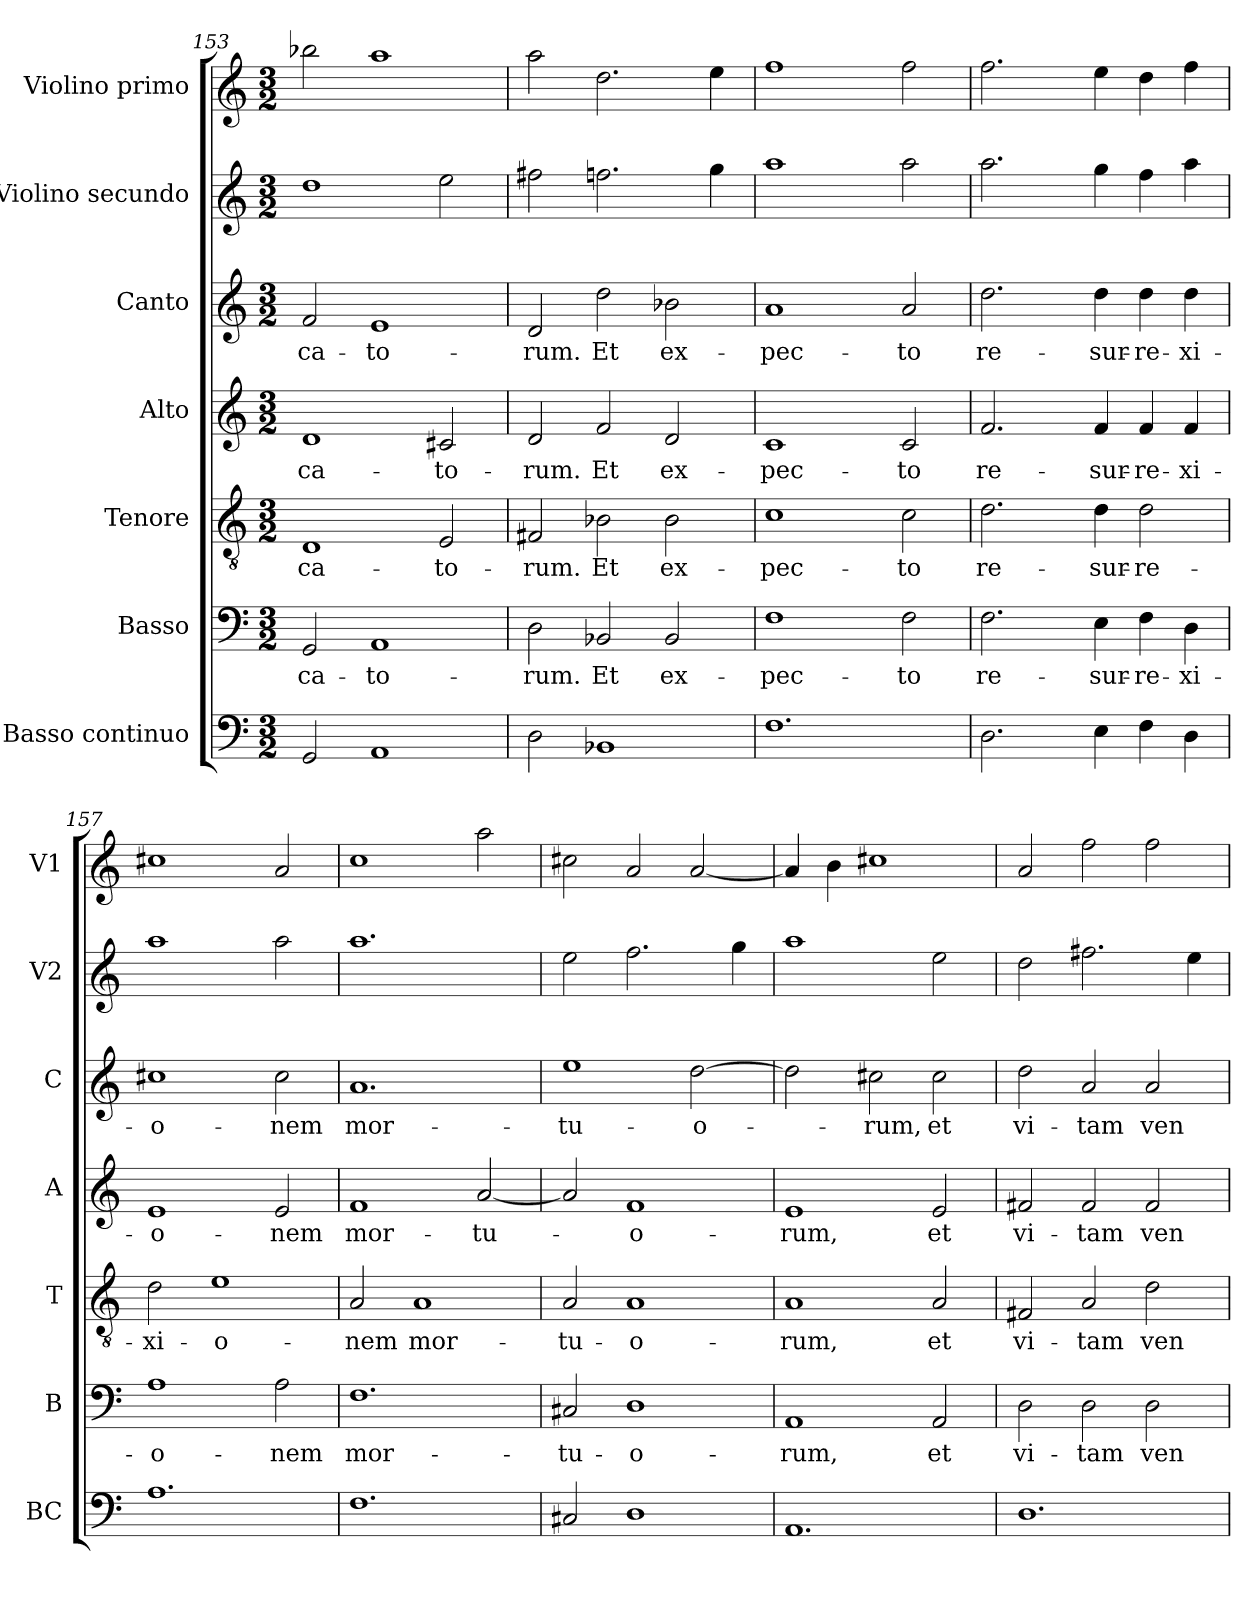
**kern	**kern	**text	**kern	**text	**kern	**text	**kern	**text	**kern	**kern
*part7	*part6	*part6	*part5	*part5	*part4	*part4	*part3	*part3	*part2	*part1
*staff7	*staff6	*staff6	*staff5	*staff5	*staff4	*staff4	*staff3	*staff3	*staff2	*staff1
*I"Basso continuo	*I"Basso	*	*I"Tenore	*	*I"Alto	*	*I"Canto	*	*I"Violino secundo	*I"Violino primo
*I'BC	*I'B	*	*I'T	*	*I'A	*	*I'C	*	*I'V2	*I'V1
*clefF4	*clefF4	*	*clefGv2	*	*clefG2	*	*clefG2	*	*clefG2	*clefG2
*k[]	*k[]	*	*k[]	*	*k[]	*	*k[]	*	*k[]	*k[]
*C:	*C:	*	*C:	*	*C:	*	*C:	*	*C:	*C:
*M3/2	*M3/2	*	*M3/2	*	*M3/2	*	*M3/2	*	*M3/2	*M3/2
=153	=153	=153	=153	=153	=153	=153	=153	=153	=153	=153
*^	*	*	*	*	*	*	*	*	*	*
!	!	!	!LO:LY:b	!	!LO:LY:b	!	!LO:LY:b	!	!LO:LY:b	!	!
2GG/	2ryy	2GG/	-ca-	1D	-ca-	1d	-ca-	2f/	-ca-	1dd	2bb-X\
!	!	!	!LO:LY:b	!	!	!	!	!	!LO:LY:b	!	!
1AA	2ryy	1AA	-to-	.	.	.	.	1e	-to-	.	1aa
!	!	!	!	!	!LO:LY:b	!	!LO:LY:b	!	!	!	!
.	2ryy	.	.	2E/	-to-	2c#X/	-to-	.	.	2ee\	.
!!LO:LB:g=z
=154	=154	=154	=154	=154	=154	=154	=154	=154	=154	=154	=154
!	!	!	!LO:LY:b	!	!LO:LY:b	!	!LO:LY:b	!	!LO:LY:b	!	!
2D\	2ryy	2D\	-rum.	2F#X/	-rum.	2d/	-rum.	2d/	-rum.	2ff#X\	2aa\
!	!	!	!LO:LY:b	!	!LO:LY:b	!	!LO:LY:b	!	!LO:LY:b	!	!
1BB-X	2ryy	2BB-X/	Et	2B-X\	Et	2f/	Et	2dd\	Et	2.ffn\	2.dd\
!	!	!	!LO:LY:b	!	!LO:LY:b	!	!LO:LY:b	!	!LO:LY:b	!	!
.	2ryy	2BB-/	ex-	2B-\	ex-	2d/	ex-	2b-X\	ex-	.	.
.	.	.	.	.	.	.	.	.	.	4gg\	4ee\
=155	=155	=155	=155	=155	=155	=155	=155	=155	=155	=155	=155
!	!	!	!LO:LY:b	!	!LO:LY:b	!	!LO:LY:b	!	!LO:LY:b	!	!
1.F	2ryy	1F	-pec-	1c	-pec-	1c	-pec-	1a	-pec-	1aa	1ff
.	2ryy	.	.	.	.	.	.	.	.	.	.
!	!	!	!LO:LY:b	!	!LO:LY:b	!	!LO:LY:b	!	!LO:LY:b	!	!
.	2ryy	2F\	-to	2c\	-to	2c/	-to	2a/	-to	2aa\	2ff\
=156	=156	=156	=156	=156	=156	=156	=156	=156	=156	=156	=156
!	!	!	!LO:LY:b	!	!LO:LY:b	!	!LO:LY:b	!	!LO:LY:b	!	!
2.D\	2ryy	2.F\	re-	2.d\	re-	2.f/	re-	2.dd\	re-	2.aa\	2.ff\
.	2ryy	.	.	.	.	.	.	.	.	.	.
!	!	!	!LO:LY:b	!	!LO:LY:b	!	!LO:LY:b	!	!LO:LY:b	!	!
4E\	.	4E\	-sur-	4d\	-sur-	4f/	-sur-	4dd\	-sur-	4gg\	4ee\
!	!	!	!LO:LY:b	!	!LO:LY:b	!	!LO:LY:b	!	!LO:LY:b	!	!
4F\	2ryy	4F\	-re-	2d\	-re-	4f/	-re-	4dd\	-re-	4ff\	4dd\
!	!	!	!LO:LY:b	!	!	!	!LO:LY:b	!	!LO:LY:b	!	!
4D\	.	4D\	-xi-	.	.	4f/	-xi-	4dd\	-xi-	4aa\	4ff\
=157	=157	=157	=157	=157	=157	=157	=157	=157	=157	=157	=157
!	!	!	!LO:LY:b	!	!LO:LY:b	!	!LO:LY:b	!	!LO:LY:b	!	!
1.A	2ryy	1A	-o-	2d\	-xi-	1e	-o-	1cc#X	-o-	1aa	1cc#X
!	!	!	!	!	!LO:LY:b	!	!	!	!	!	!
.	2ryy	.	.	1e	-o-	.	.	.	.	.	.
!	!	!	!LO:LY:b	!	!	!	!LO:LY:b	!	!LO:LY:b	!	!
.	2ryy	2A\	-nem	.	.	2e/	-nem	2cc#\	-nem	2aa\	2a/
=158	=158	=158	=158	=158	=158	=158	=158	=158	=158	=158	=158
!	!	!	!LO:LY:b	!	!LO:LY:b	!	!LO:LY:b	!	!LO:LY:b	!	!
1.F	2ryy	1.F	mor-	2A/	-nem	1f	mor-	1.a	mor-	1.aa	1cc
!	!	!	!	!	!LO:LY:b	!	!	!	!	!	!
.	2ryy	.	.	1A	mor-	.	.	.	.	.	.
!	!	!	!	!	!	!	!LO:LY:b	!	!	!	!
.	2ryy	.	.	.	.	[2a/	-tu-	.	.	.	2aa\
=159	=159	=159	=159	=159	=159	=159	=159	=159	=159	=159	=159
!	!	!	!LO:LY:b	!	!LO:LY:b	!	!	!	!LO:LY:b	!	!
2C#X/	2ryy	2C#X/	-tu-	2A/	-tu-	2a/]	.	1ee	-tu-	2ee\	2cc#X\
!	!	!	!LO:LY:b	!	!LO:LY:b	!	!LO:LY:b	!	!	!	!
1D	2ryy	1D	-o-	1A	-o-	1f	-o-	.	.	2.ff\	2a/
!	!	!	!	!	!	!	!	!	!LO:LY:b	!	!
.	2ryy	.	.	.	.	.	.	[2dd\	-o-	.	[2a/
.	.	.	.	.	.	.	.	.	.	4gg\	.
!!LO:PB:g=z
=160	=160	=160	=160	=160	=160	=160	=160	=160	=160	=160	=160
!	!	!	!LO:LY:b	!	!LO:LY:b	!	!LO:LY:b	!	!	!	!
1.AA	2ryy	1AA	-rum,	1A	-rum,	1e	-rum,	2dd\]	.	1aa	4a/]
.	.	.	.	.	.	.	.	.	.	.	4b\
!	!	!	!	!	!	!	!	!	!LO:LY:b	!	!
.	2ryy	.	.	.	.	.	.	2cc#X\	-rum,	.	1cc#X
!	!	!	!LO:LY:b	!	!LO:LY:b	!	!LO:LY:b	!	!LO:LY:b	!	!
.	2ryy	2AA/	et	2A/	et	2e/	et	2cc#\	et	2ee\	.
=161	=161	=161	=161	=161	=161	=161	=161	=161	=161	=161	=161
!	!	!	!LO:LY:b	!	!LO:LY:b	!	!LO:LY:b	!	!LO:LY:b	!	!
1.D	2ryy	2D\	vi-	2F#X/	vi-	2f#X/	vi-	2dd\	vi-	2dd\	2a/
!	!	!	!LO:LY:b	!	!LO:LY:b	!	!LO:LY:b	!	!LO:LY:b	!	!
.	2ryy	2D\	-tam	2A/	-tam	2f#/	-tam	2a/	-tam	2.ff#X\	2ff\
!	!	!	!LO:LY:b	!	!LO:LY:b	!	!LO:LY:b	!	!LO:LY:b	!	!
.	2ryy	2D\	ven-	2d\	ven-	2f#/	ven-	2a/	ven-	.	2ff\
.	.	.	.	.	.	.	.	.	.	4ee\	.
*v	*v	*	*	*	*	*	*	*	*	*	*
=	=	=	=	=	=	=	=	=	=	=
*-	*-	*-	*-	*-	*-	*-	*-	*-	*-	*-
